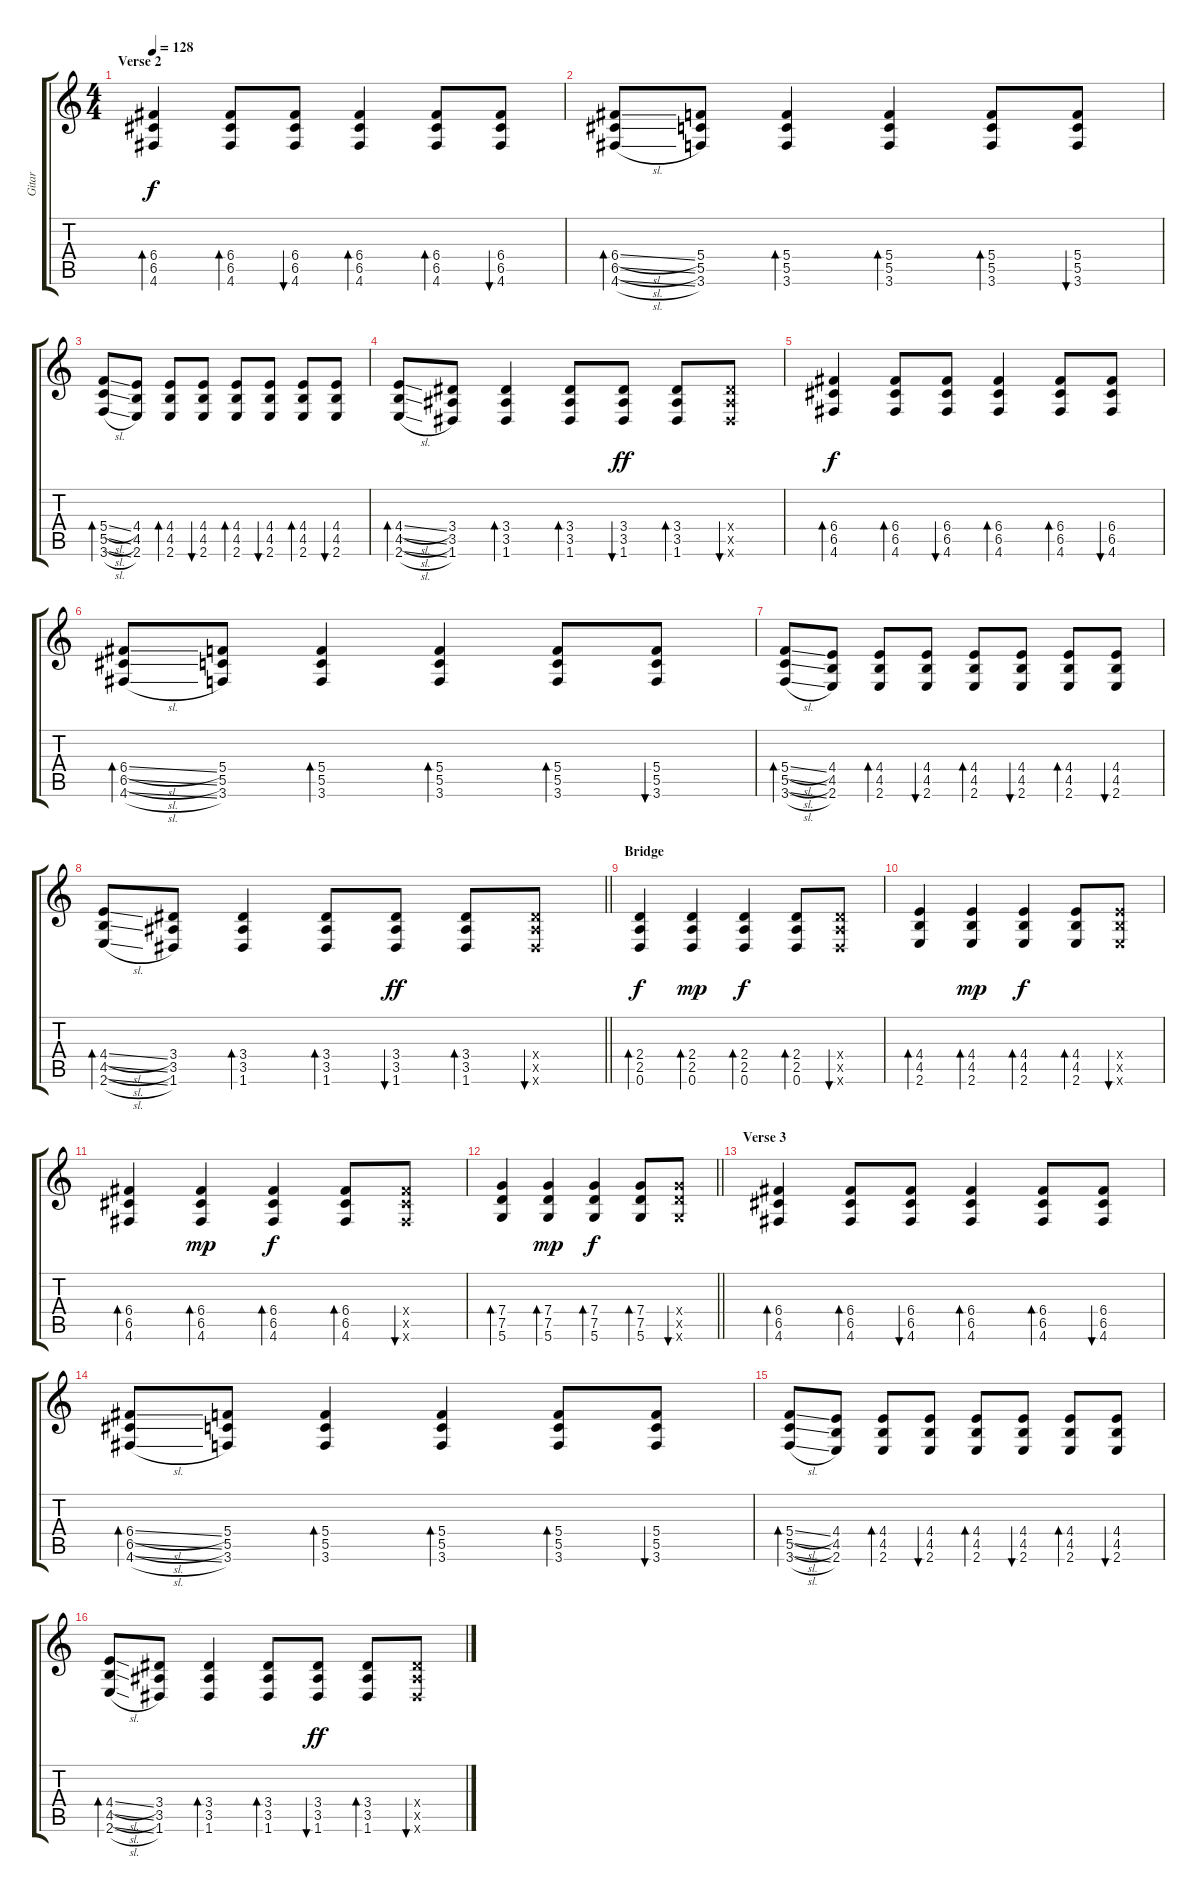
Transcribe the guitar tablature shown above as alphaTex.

\track ("Gitar" "Gitar") {instrument acousticguitarsteel}
\staff {score tabs}
\tuning (D4 A3 F3 C3 G2 D2) {hide}
\ts (4 4)
\section ("" "Verse 2 ")
\tempo 128
\clef g2
\ks c
(6.4 6.5 4.6).4{bd 30 dy f} (6.4 6.5 4.6).8{bd 30} (6.4 6.5 4.6).8{bu 30} (6.4 6.5 4.6).4{bd 30} (6.4 6.5 4.6).8{bd 30} (6.4 6.5 4.6).8{bu 30} |
(6.4{sl} 6.5{sl} 4.6{sl}).8{bd 30} (5.4 5.5 3.6).8 (5.4 5.5 3.6).4{bd 30} (5.4 5.5 3.6).4{bd 30} (5.4 5.5 3.6).8{bd 30} (5.4 5.5 3.6).8{bu 30} |
(5.4{sl} 5.5{sl} 3.6{sl}).8{bd 30} (4.4 4.5 2.6).8 (4.4 4.5 2.6).8{bd 30} (4.4 4.5 2.6).8{bu 30} (4.4 4.5 2.6).8{bd 30} (4.4 4.5 2.6).8{bu 30} (4.4 4.5 2.6).8{bd 30} (4.4 4.5 2.6).8{bu 30} |
(4.4{sl} 4.5{sl} 2.6{sl}).8{bd 30} (3.4 3.5 1.6).8 (3.4 3.5 1.6).4{bd 30} (3.4 3.5 1.6).8{bd 60} (3.4 3.5 1.6).8{bu 60 dy ff} (3.4 3.5 1.6).8{bd 60} (3.4{x} 3.5{x} 1.6{x}).8{bu 60} |
(6.4 6.5 4.6).4{bd 30 dy f} (6.4 6.5 4.6).8{bd 30} (6.4 6.5 4.6).8{bu 30} (6.4 6.5 4.6).4{bd 30} (6.4 6.5 4.6).8{bd 30} (6.4 6.5 4.6).8{bu 30} |
(6.4{sl} 6.5{sl} 4.6{sl}).8{bd 30} (5.4 5.5 3.6).8 (5.4 5.5 3.6).4{bd 30} (5.4 5.5 3.6).4{bd 30} (5.4 5.5 3.6).8{bd 30} (5.4 5.5 3.6).8{bu 30} |
(5.4{sl} 5.5{sl} 3.6{sl}).8{bd 30} (4.4 4.5 2.6).8 (4.4 4.5 2.6).8{bd 30} (4.4 4.5 2.6).8{bu 30} (4.4 4.5 2.6).8{bd 30} (4.4 4.5 2.6).8{bu 30} (4.4 4.5 2.6).8{bd 30} (4.4 4.5 2.6).8{bu 30} |
\barLineRight lightlight
(4.4{sl} 4.5{sl} 2.6{sl}).8{bd 30} (3.4 3.5 1.6).8 (3.4 3.5 1.6).4{bd 30} (3.4 3.5 1.6).8{bd 60} (3.4 3.5 1.6).8{bu 60 dy ff} (3.4 3.5 1.6).8{bd 60} (3.4{x} 3.5{x} 1.6{x}).8{bu 60} |
\section ("" "Bridge ")
(2.4 2.5 0.6).4{bd 60 dy f} (2.4 2.5 0.6).4{bd 60 dy mp} (2.4 2.5 0.6).4{bd 30 dy f} (2.4 2.5 0.6).8{bd 30} (2.4{x} 2.5{x} 0.6{x}).8{bu 60} |
(4.4 4.5 2.6).4{bd 60} (4.4 4.5 2.6).4{bd 60 dy mp} (4.4 4.5 2.6).4{bd 30 dy f} (4.4 4.5 2.6).8{bd 30} (4.4{x} 4.5{x} 2.6{x}).8{bu 60} |
(6.4 6.5 4.6).4{bd 60} (6.4 6.5 4.6).4{bd 60 dy mp} (6.4 6.5 4.6).4{bd 30 dy f} (6.4 6.5 4.6).8{bd 30} (6.4{x} 6.5{x} 4.6{x}).8{bu 60} |
\barLineRight lightlight
(7.4 7.5 5.6).4{bd 60} (7.4 7.5 5.6).4{bd 60 dy mp} (7.4 7.5 5.6).4{bd 30 dy f} (7.4 7.5 5.6).8{bd 30} (7.4{x} 7.5{x} 5.6{x}).8{bu 60} |
\section ("" "Verse 3 ")
(6.4 6.5 4.6).4{bd 30} (6.4 6.5 4.6).8{bd 30} (6.4 6.5 4.6).8{bu 30} (6.4 6.5 4.6).4{bd 30} (6.4 6.5 4.6).8{bd 30} (6.4 6.5 4.6).8{bu 30} |
(6.4{sl} 6.5{sl} 4.6{sl}).8{bd 30} (5.4 5.5 3.6).8 (5.4 5.5 3.6).4{bd 30} (5.4 5.5 3.6).4{bd 30} (5.4 5.5 3.6).8{bd 30} (5.4 5.5 3.6).8{bu 30} |
(5.4{sl} 5.5{sl} 3.6{sl}).8{bd 30} (4.4 4.5 2.6).8 (4.4 4.5 2.6).8{bd 30} (4.4 4.5 2.6).8{bu 30} (4.4 4.5 2.6).8{bd 30} (4.4 4.5 2.6).8{bu 30} (4.4 4.5 2.6).8{bd 30} (4.4 4.5 2.6).8{bu 30} |
(4.4{sl} 4.5{sl} 2.6{sl}).8{bd 30} (3.4 3.5 1.6).8 (3.4 3.5 1.6).4{bd 30} (3.4 3.5 1.6).8{bd 60} (3.4 3.5 1.6).8{bu 60 dy ff} (3.4 3.5 1.6).8{bd 60} (3.4{x} 3.5{x} 1.6{x}).8{bu 60}
